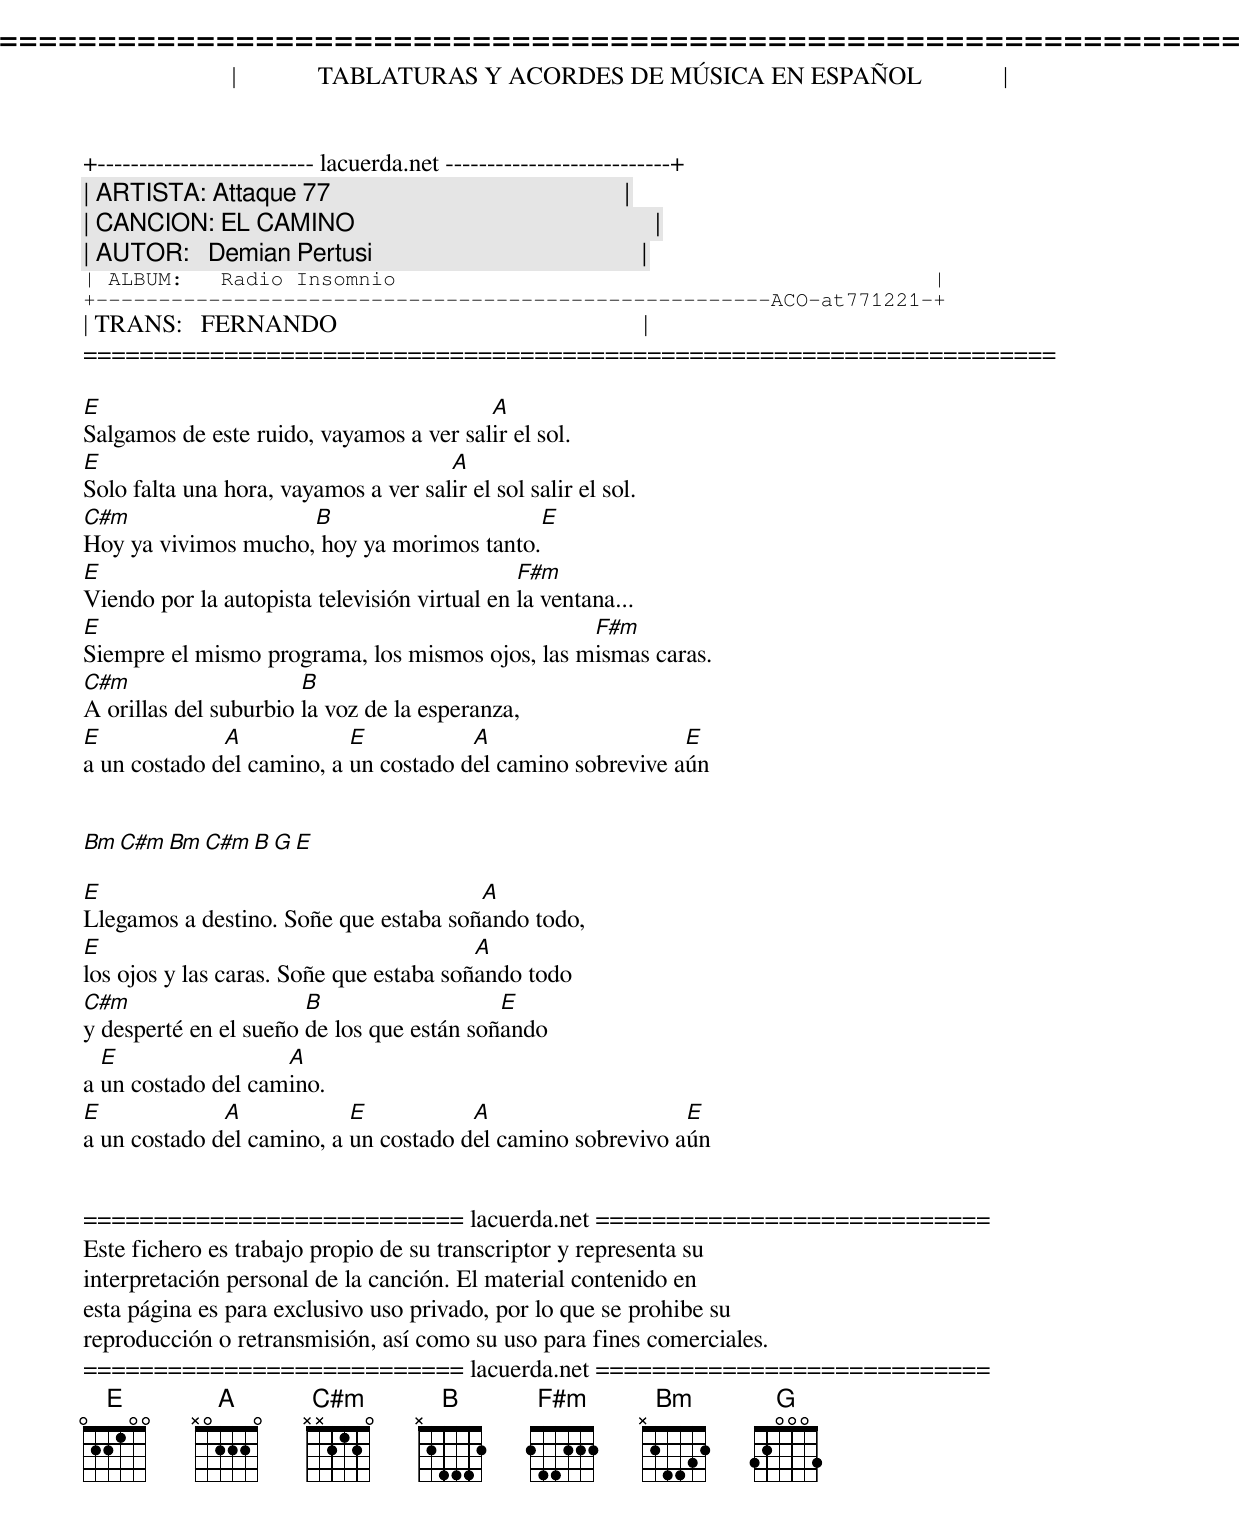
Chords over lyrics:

=====================================================================
|             TABLATURAS Y ACORDES DE MÚSICA EN ESPAÑOL             |
+-------------------------- lacuerda.net ---------------------------+
| ARTISTA: Attaque 77                                               |
| CANCION: EL CAMINO                                                |
| AUTOR:   Demian Pertusi                                           |
| ALBUM:   Radio Insomnio                                           |
+------------------------------------------------------ACO-at771221-+
| TRANS:   FERNANDO                                                 |
=====================================================================

E                                        A
Salgamos de este ruido, vayamos a ver salir el sol.
E                                     A
Solo falta una hora, vayamos a ver salir el sol salir el sol.
C#m                  B                      E
Hoy ya vivimos mucho, hoy ya morimos tanto.
E                                             F#m
Viendo por la autopista televisión virtual en la ventana...
E                                                F#m
Siempre el mismo programa, los mismos ojos, las mismas caras.
C#m                    B
A orillas del suburbio la voz de la esperanza,
E             A            E           A                    E
a un costado del camino, a un costado del camino sobrevive aún


Bm C#m Bm C#m B G E

E                                      A
Llegamos a destino. Soñe que estaba soñando todo,
E                                        A
los ojos y las caras. Soñe que estaba soñando todo
C#m                    B                   E
y desperté en el sueño de los que están soñando
  E                 A
a un costado del camino.
E             A            E           A                    E
a un costado del camino, a un costado del camino sobrevivo aún


=========================== lacuerda.net ============================
Este fichero es trabajo propio de su transcriptor y representa su
interpretación personal de la canción. El material contenido en
esta página es para exclusivo uso privado, por lo que se prohibe su
reproducción o retransmisión, así como su uso para fines comerciales.
=========================== lacuerda.net ============================
